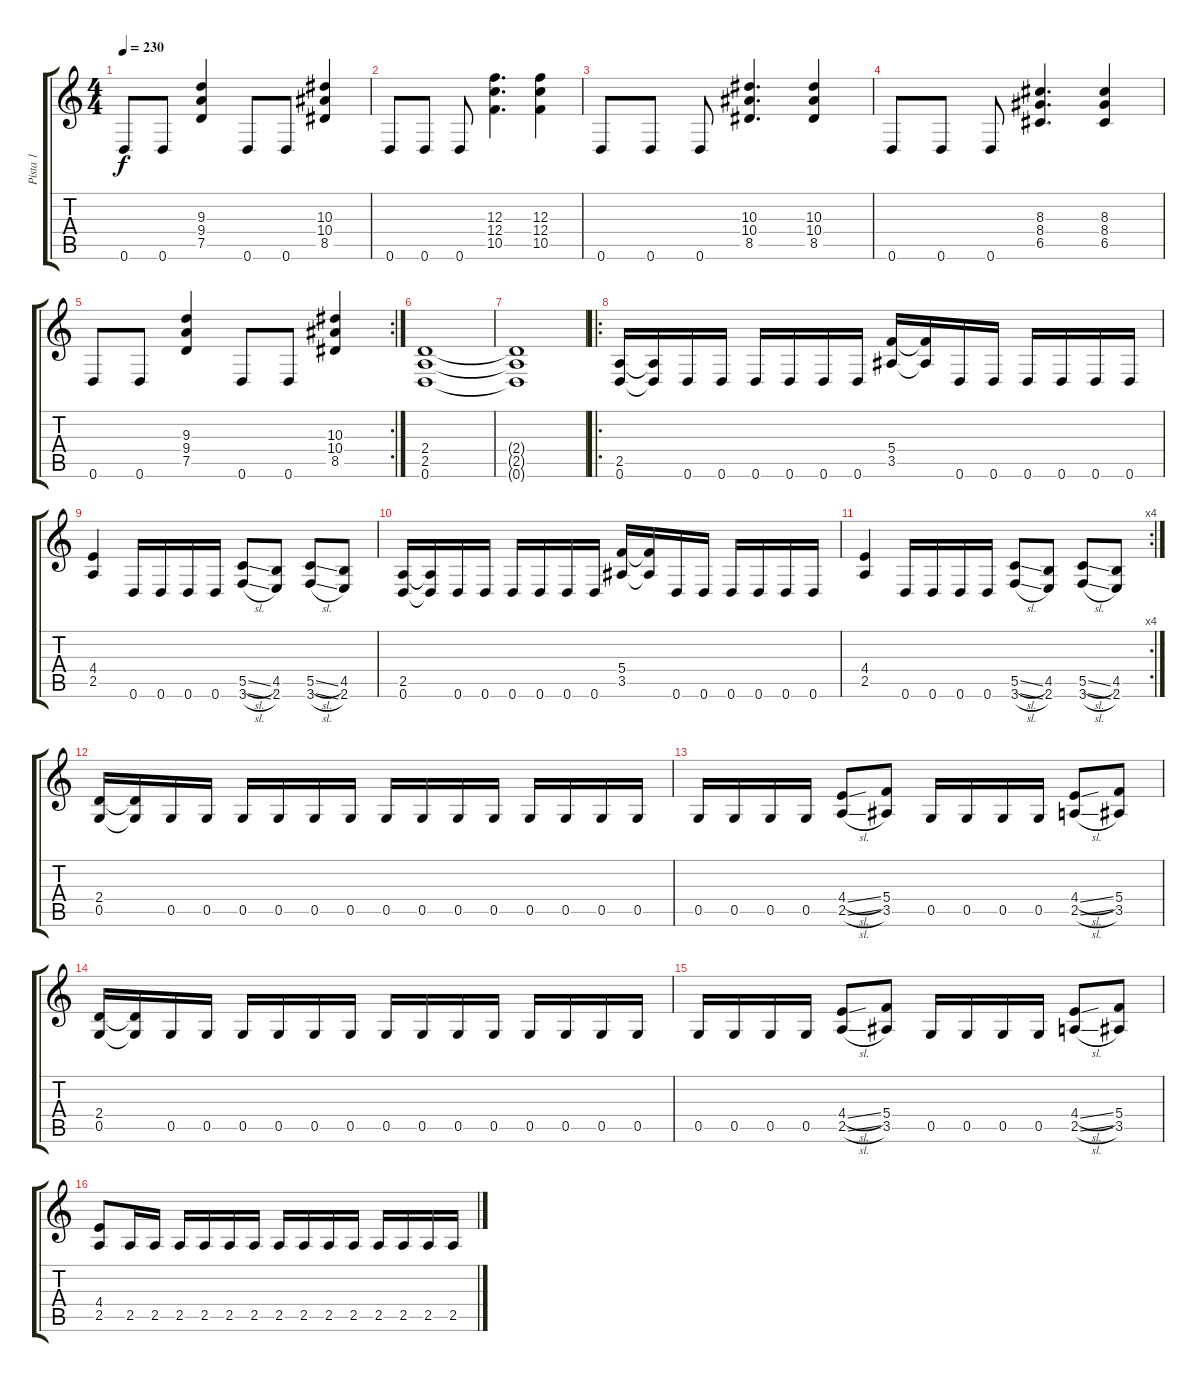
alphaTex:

\track ("Pista 1" "Pista 1") {instrument overdrivenguitar}
\staff {score tabs}
\tuning (D4 A3 F3 C3 G2 D2) {hide}
\ts (4 4)
\tempo 230
\clef g2
\ks c
0.6.8{dy f} 0.6.8 (9.3 9.4 7.5).4 0.6.8 0.6.8 (10.3 10.4 8.5).4 |
0.6.8 0.6.8 0.6.8 (12.3 12.4 10.5).4{d} (12.3 12.4 10.5).4 |
0.6.8 0.6.8 0.6.8 (10.3 10.4 8.5).4{d} (10.3 10.4 8.5).4 |
0.6.8 0.6.8 0.6.8 (8.3 8.4 6.5).4{d} (8.3 8.4 6.5).4 |
\rc 2
0.6.8 0.6.8 (9.3 9.4 7.5).4 0.6.8 0.6.8 (10.3 10.4 8.5).4 |
(2.4 2.5 0.6).1 |
(2.4{t} 2.5{t} 0.6{t}).1 |
\ro
(2.5 0.6).16 (2.5{t} 0.6{t}).16 0.6.16 0.6.16 0.6.16 0.6.16 0.6.16 0.6.16 (5.4 3.5).16 (5.4{t} 3.5{t}).16 0.6.16 0.6.16 0.6.16 0.6.16 0.6.16 0.6.16 |
(4.4 2.5).4 0.6.16 0.6.16 0.6.16 0.6.16 (5.5{sl} 3.6{sl}).8 (4.5 2.6).8 (5.5{sl} 3.6{sl}).8 (4.5 2.6).8 |
(2.5 0.6).16 (2.5{t} 0.6{t}).16 0.6.16 0.6.16 0.6.16 0.6.16 0.6.16 0.6.16 (5.4 3.5).16 (5.4{t} 3.5{t}).16 0.6.16 0.6.16 0.6.16 0.6.16 0.6.16 0.6.16 |
\rc 4
(4.4 2.5).4 0.6.16 0.6.16 0.6.16 0.6.16 (5.5{sl} 3.6{sl}).8 (4.5 2.6).8 (5.5{sl} 3.6{sl}).8 (4.5 2.6).8 |
(2.4 0.5).16 (2.4{t} 0.5{t}).16 0.5.16 0.5.16 0.5.16 0.5.16 0.5.16 0.5.16 0.5.16 0.5.16 0.5.16 0.5.16 0.5.16 0.5.16 0.5.16 0.5.16 |
0.5.16 0.5.16 0.5.16 0.5.16 (4.4{sl} 2.5{sl}).8 (5.4 3.5).8 0.5.16 0.5.16 0.5.16 0.5.16 (4.4{sl} 2.5{sl}).8 (5.4 3.5).8 |
(2.4 0.5).16 (2.4{t} 0.5{t}).16 0.5.16 0.5.16 0.5.16 0.5.16 0.5.16 0.5.16 0.5.16 0.5.16 0.5.16 0.5.16 0.5.16 0.5.16 0.5.16 0.5.16 |
0.5.16 0.5.16 0.5.16 0.5.16 (4.4{sl} 2.5{sl}).8 (5.4 3.5).8 0.5.16 0.5.16 0.5.16 0.5.16 (4.4{sl} 2.5{sl}).8 (5.4 3.5).8 |
(4.4 2.5).8 2.5.16 2.5.16 2.5.16 2.5.16 2.5.16 2.5.16 2.5.16 2.5.16 2.5.16 2.5.16 2.5.16 2.5.16 2.5.16 2.5.16
